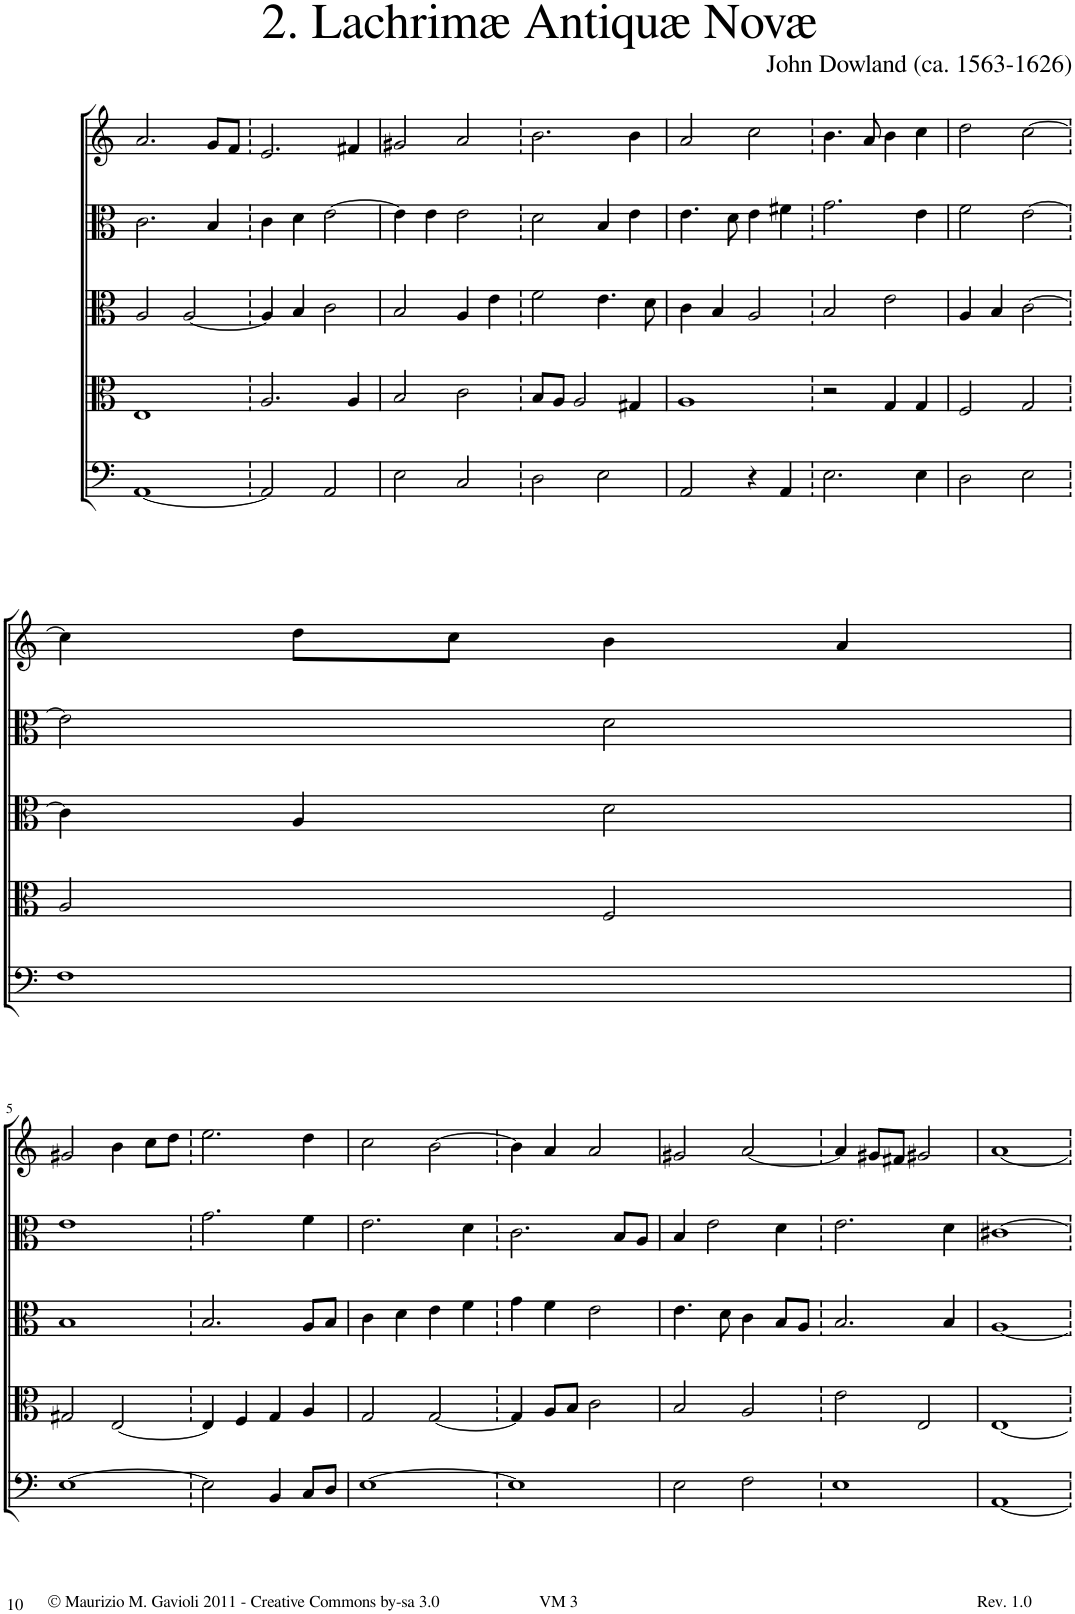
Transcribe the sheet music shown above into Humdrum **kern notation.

**kern	**kern	**kern	**kern	**kern
*part5	*part4	*part3	*part2	*part1
*staff5	*staff4	*staff3	*staff2	*staff1
*I"Bassus	*I"Quintus	*I"Tenor	*I"Altus	*I"Cantus
!!LO:PB:g=z
*clefF4	*clefC3	*clefC3	*clefC3	*clefG2
*k[]	*k[]	*k[]	*k[]	*k[]
*M2/2	*M2/2	*M2/2	*M2/2	*M2/2
=1!|:	=1!|:	=1!|:	=1!|:	=1!|:
[1AA	1E	2A/	2.c\	2.a/
.	.	[2A/	.	.
.	.	.	4B/	8g/L
.	.	.	.	8f/J
=1X25	=1X25	=1X25	=1X25	=1X25
2AA/]	2.A/	4A/]	4c\	2.e/
.	.	4B/	4d\	.
2AA/	.	2c\	[2e\	.
.	4A/	.	.	4f#X/
=2	=2	=2	=2	=2
2E\	2B/	2B/	4e\]	2g#X/
.	.	.	4e\	.
2C/	2c\	4A/	2e\	2a/
.	.	4e\	.	.
=2X26	=2X26	=2X26	=2X26	=2X26
2D\	8B/L	2f\	2d\	2.b\
.	8A/J	.	.	.
.	2A/	.	.	.
2E\	.	4.e\	4B/	.
.	4G#X/	.	4e\	4b\
.	.	8d\	.	.
=3	=3	=3	=3	=3
2AA/	1A	4c\	4.e\	2a/
.	.	4B/	.	.
.	.	.	8d\	.
4r	.	2A/	4e\	2cc\
4AA/	.	.	4f#X\	.
=3X27	=3X27	=3X27	=3X27	=3X27
2.E\	2r	2B/	2.g\	4.b\
.	.	.	.	8a/
.	4G/	2e\	.	4b\
4E\	4G/	.	4e\	4cc\
=4	=4	=4	=4	=4
2D\	2F/	4A/	2f\	2dd\
.	.	4B/	.	.
2E\	2G/	[2c\	[2e\	[2cc\
!!LO:LB:g=z
=4X28	=4X28	=4X28	=4X28	=4X28
1F	2A/	4c\]	2e\]	4cc\]
.	.	4A/	.	8dd\L
.	.	.	.	8cc\J
.	2F/	2d\	2d\	4b\
.	.	.	.	4a/
!!LO:LB:g=z
=5	=5	=5	=5	=5
[1E	2G#X/	1B	1e	2g#X/
.	[2E/	.	.	4b\
.	.	.	.	8cc\L
.	.	.	.	8dd\J
=5X29	=5X29	=5X29	=5X29	=5X29
2E\]	4E/]	2.B/	2.g\	2.ee\
.	4F/	.	.	.
4BB/	4G/	.	.	.
8C/L	4A/	8A/L	4f\	4dd\
8D/J	.	8B/J	.	.
=6	=6	=6	=6	=6
[1E	2G/	4c\	2.e\	2cc\
.	.	4d\	.	.
.	[2G/	4e\	.	[2b\
.	.	4f\	4d\	.
=6X30	=6X30	=6X30	=6X30	=6X30
1E]	4G/]	4g\	2.c\	4b\]
.	8A/L	4f\	.	4a/
.	8B/J	.	.	.
.	2c\	2e\	.	2a/
.	.	.	8B/L	.
.	.	.	8A/J	.
=7	=7	=7	=7	=7
2E\	2B/	4.e\	4B/	2g#X/
.	.	.	2e\	.
.	.	8d\	.	.
2F\	2A/	4c\	.	[2a/
.	.	8B/L	4d\	.
.	.	8A/J	.	.
=7X31	=7X31	=7X31	=7X31	=7X31
1E	2e\	2.B/	2.e\	4a/]
.	.	.	.	8g#X/L
.	.	.	.	8f#X/J
.	2E/	.	.	2g#X/
.	.	4B/	4d\	.
=8	=8	=8	=8	=8
[1AA	[1E	[1A	[1c#X	[1a
=	=	=	=	=
*-	*-	*-	*-	*-
